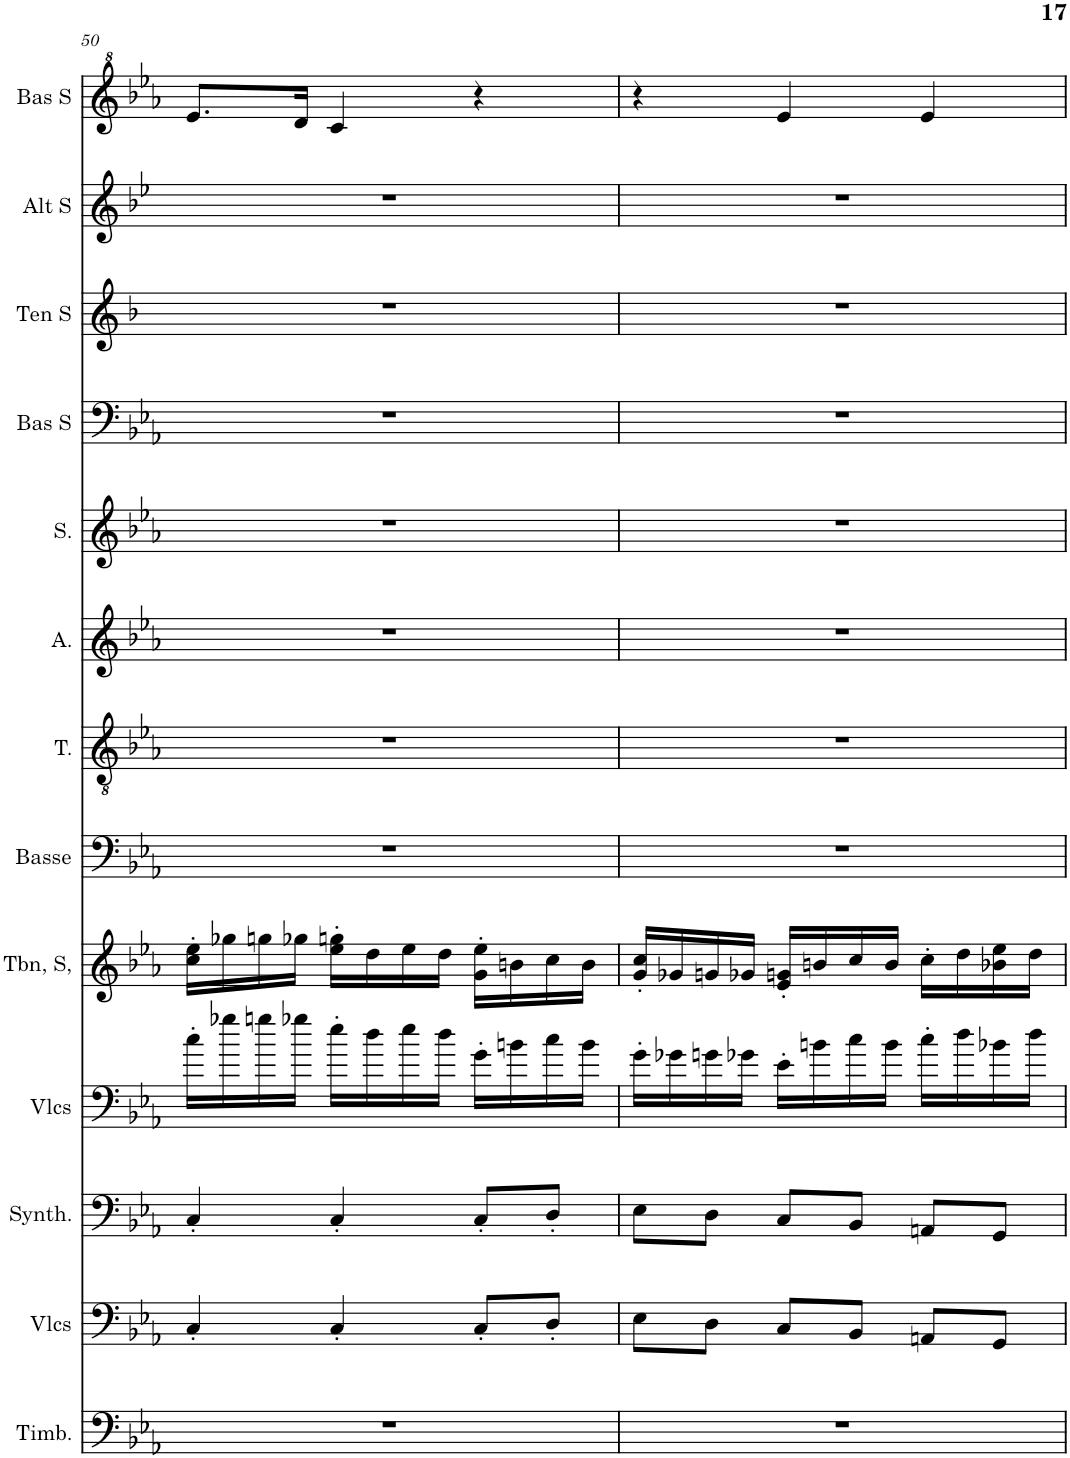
**kern	**kern	**kern	**kern	**kern	**kern	**kern	**kern	**kern	**kern	**kern	**kern	**kern
*part13	*part12	*part11	*part10	*part9	*part8	*part7	*part6	*part5	*part4	*part3	*part2	*part1
*staff13	*staff12	*staff11	*staff10	*staff9	*staff8	*staff7	*staff6	*staff5	*staff4	*staff3	*staff2	*staff1
*I"Timbales, Staff-1	*I"Violoncelles, D'Bass/Strings, etc	*I"Synthétiseur d'instruments à cordes, Synth strings, etc	*I"Violoncelles, Synth strings 2	*I"Trombone Soprano, 1st violins	*I"Basse	*I"Ténor	*I"Alto	*I"Soprano	*I"Basse Solo	*I"Tenor Solo	*I"Alto Solo	*I"Soprano Solo
*I'Timb.	*I'Vlcs	*I'Synth.	*I'Vlcs	*I'Tbn, S,	*I'Basse	*I'T.	*I'A.	*I'S.	*I'Bas S	*I'Ten S	*I'Alt S	*
!!LO:PB:g=z
*clefF4	*clefF4	*clefF4	*clefF4	*clefG2	*clefF4	*clefGv2	*clefG2	*clefG2	*clefF4	*clefG2	*clefG2	*clefG^2
*	*	*	*	*	*	*	*	*	*	*Trd8c14	*Trd4c7	*
*k[b-e-a-]	*k[b-e-a-]	*k[b-e-a-]	*k[b-e-a-]	*k[b-e-a-]	*k[b-e-a-]	*k[b-e-a-]	*k[b-e-a-]	*k[b-e-a-]	*k[b-e-a-]	*k[b-]	*k[b-e-]	*k[b-e-a-]
*M3/4	*M3/4	*M3/4	*M3/4	*M3/4	*M3/4	*M3/4	*M3/4	*M3/4	*M3/4	*M3/4	*M3/4	*M3/4
=50	=50	=50	=50	=50	=50	=50	=50	=50	=50	=50	=50	=50
2.r	4C'/	4C'/	16cc'\LL	16cc\' 16ee-\'LL	2.r	2.r	2.r	2.r	2.r	2.r	2.r	8.ee-/L
.	.	.	16gg-X\	16gg-X\	.	.	.	.	.	.	.	.
.	.	.	16ggn\	16ggn\	.	.	.	.	.	.	.	.
.	.	.	16gg-X\JJ	16gg-X\JJ	.	.	.	.	.	.	.	16dd/Jk
.	4C'/	4C'/	16ee-'\LL	16ee-\' 16ggn\'LL	.	.	.	.	.	.	.	4cc/
.	.	.	16dd\	16dd\	.	.	.	.	.	.	.	.
.	.	.	16ee-\	16ee-\	.	.	.	.	.	.	.	.
.	.	.	16dd\JJ	16dd\JJ	.	.	.	.	.	.	.	.
.	8C'/L	8C'/L	16g'\LL	16g\' 16ee-\'LL	.	.	.	.	.	.	.	4r
.	.	.	16bn\	16bn\	.	.	.	.	.	.	.	.
.	8D'/J	8D'/J	16cc\	16cc\	.	.	.	.	.	.	.	.
.	.	.	16b\JJ	16b\JJ	.	.	.	.	.	.	.	.
=51	=51	=51	=51	=51	=51	=51	=51	=51	=51	=51	=51	=51
2.r	8E-\L	8E-\L	16g'\LL	16g/' 16cc/'LL	2.r	2.r	2.r	2.r	2.r	2.r	2.r	4r
.	.	.	16g-X\	16g-X/	.	.	.	.	.	.	.	.
.	8D\J	8D\J	16gn\	16gn/	.	.	.	.	.	.	.	.
.	.	.	16g-X\JJ	16g-X/JJ	.	.	.	.	.	.	.	.
.	8C/L	8C/L	16e-'\LL	16e-/' 16gn/'LL	.	.	.	.	.	.	.	4ee-/
.	.	.	16bn\	16bn/	.	.	.	.	.	.	.	.
.	8BB-/J	8BB-/J	16cc\	16cc/	.	.	.	.	.	.	.	.
.	.	.	16b\JJ	16b/JJ	.	.	.	.	.	.	.	.
.	8AAn/L	8AAn/L	16cc'\LL	16cc'\LL	.	.	.	.	.	.	.	4ee-/
.	.	.	16dd\	16dd\	.	.	.	.	.	.	.	.
.	8GG/J	8GG/J	16b-X\	16b-X\ 16ee-\	.	.	.	.	.	.	.	.
.	.	.	16dd\JJ	16dd\JJ	.	.	.	.	.	.	.	.
=	=	=	=	=	=	=	=	=	=	=	=	=
*-	*-	*-	*-	*-	*-	*-	*-	*-	*-	*-	*-	*-
